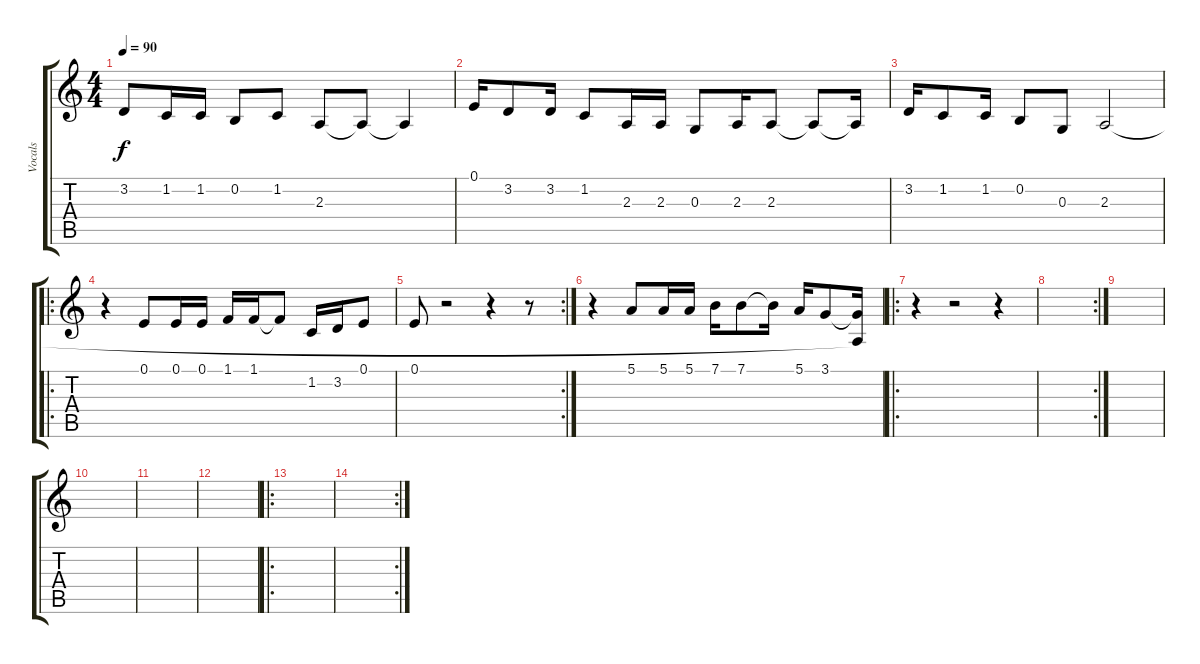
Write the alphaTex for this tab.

\track ("Vocals" "Vocals") {instrument lead1square}
\staff {score tabs}
\tuning (E4 B3 G3 D3 A2 E2) {hide}
\ts (4 4)
\tempo 90
\clef g2
\ks c
3.2.8{dy f} 1.2.16 1.2.16 0.2.8 1.2.8 2.3.8 2.3{t}.8 2.3{t}.4 |
0.1.16 3.2.8 3.2.16 1.2.8 2.3.16 2.3.16 0.3.8 2.3.16 2.3.8 2.3{t}.8 2.3{t}.16 |
3.2.16 1.2.8 1.2.16 0.2.8 0.3.8 2.3.2 |
\ro
r.4 0.1.8 0.1.16 0.1.16 1.1.16 1.1.16 1.1{t}.8 1.2.16 3.2.16 0.1.8 |
\rc 2
0.1.8 r.2 r.4 r.8 |
r.4 5.1.8 5.1.16 5.1.16 7.1.16 7.1.8 7.1{t}.16 5.1.16 3.1.8 (3.1{t} 2.3{t}).16 |
\ro
r.4 r.2 r.4 |
\rc 2
|
|
|
|
|
\ro
|
\rc 2
